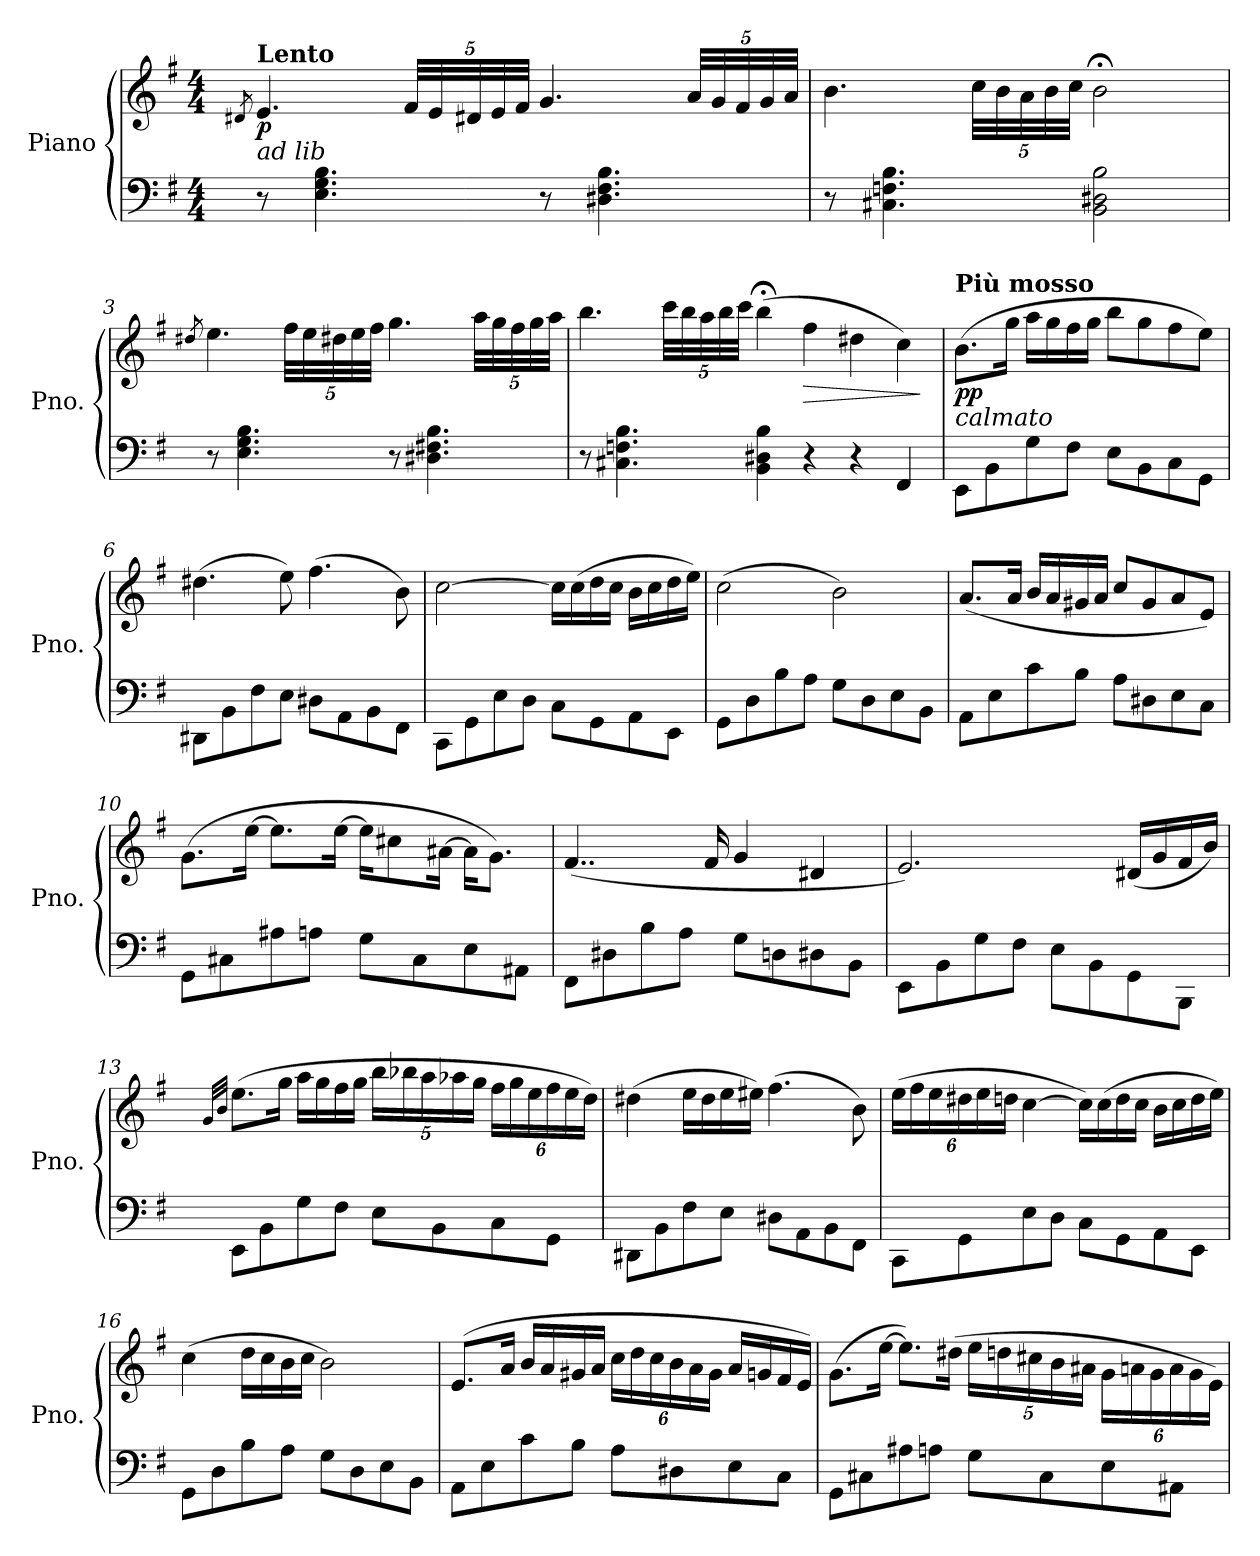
**kern	**kern	**dynam
*part1	*part1	*part1
*staff2	*staff1	*staff1/2
*I"Piano	*	*
*I'Pno.	*	*
*clefF4	*clefG2	*
*k[f#]	*k[f#]	*
*M4/4	*M4/4	*
*MM45	*MM45	*
=1	=1	=1
.	8qd#X/	.
!	!LO:TX:a:B:t=Lento	!
!	!LO:TX:b:i:t=ad lib	!
!	!	!LO:DY:b
8r	4.e/	p
4.E\ 4.G\ 4.B\	.	.
*	*Xbrackettup	*
.	40f#/LLL	.
.	40e/	.
.	40d#/	.
.	40e/	.
.	40f#/JJJ	.
8r	4.g/	.
4.D#X\ 4.F#\ 4.B\	.	.
.	40a/LLL	.
.	40g/	.
.	40f#/	.
.	40g/	.
.	40a/JJJ	.
=2	=2	=2
8r	4.b\	.
4.C#X\ 4.Fn\ 4.B\	.	.
.	40cc\LLL	.
.	40b\	.
.	40a\	.
.	40b\	.
.	40cc\JJJ	.
2BB\ 2D#X\ 2B\	2b;<\	.
=3	=3	=3
.	8qdd#X/	.
8r	4.ee\	.
4.E\ 4.G\ 4.B\	.	.
.	40ff#\LLL	.
.	40ee\	.
.	40dd#\	.
.	40ee\	.
.	40ff#\JJJ	.
8r	4.gg\	.
4.D#X\ 4.F#X\ 4.B\	.	.
.	40aa\LLL	.
.	40gg\	.
.	40ff#\	.
.	40gg\	.
.	40aa\JJJ	.
=4	=4	=4
8r	4.bb\	.
4.C#X\ 4.Fn\ 4.B\	.	.
.	40ccc\LLL	.
.	40bb\	.
.	40aa\	.
.	40bb\	.
.	40ccc\JJJ	.
4BB\ 4D#X\ 4B\	(>4bb;<\	.
!	!	!LO:HP:b
4r	4ff#!\	>
4r	4dd#X!\	.
4FF#!/	4cc!\)	.
.	.	]
!!LO:LB:g=z
=5	=5	=5
*	*MM60	*
!	!LO:TX:a:B:t=Più mosso	!
!	!LO:TX:b:i:t=calmato	!
!	!	!LO:DY:b
8EE\L	(>8.b\L	pp
8BB\	.	.
.	16gg\Jk	.
8G\	16aa\LL	.
.	16gg\	.
8F#\J	16ff#\	.
.	16gg\JJ	.
8E\L	8bb\L	.
8BB\	8gg\	.
8C\	8ff#\	.
8GG\J	8ee\J)	.
=6	=6	=6
8DD#X\L	(>4.dd#X\	.
8BB\	.	.
8F#\	.	.
8E\J	8ee\)	.
8D#X\L	(>4.ff#\	.
8AA\	.	.
8BB\	.	.
8FF#\J	8b\)	.
=7	=7	=7
8CC\L	[2cc\	.
8GG\	.	.
8E\	.	.
8D\J	.	.
8C\L	16cc\LL]	.
.	(>16cc\	.
8GG\	16dd\	.
.	16cc\JJ	.
8AA\	16b\LL	.
.	16cc\	.
8EE\J	16dd\	.
.	16ee\JJ)	.
=8	=8	=8
8GG\L	(>2cc\	.
8D\	.	.
8B\	.	.
8A\J	.	.
8G\L	2b\)	.
8D\	.	.
8E\	.	.
8BB\J	.	.
!!LO:LB:g=z
=9	=9	=9
8AA\L	(>8.a/L	.
8E\	.	.
.	16a/Jk	.
8c\	16b/LL	.
.	16a/	.
8B\J	16g#X/	.
.	16a/JJ	.
8A\L	8cc/L	.
8D#X\	8g#/	.
8E\	8a/	.
8C\J	8e/J)	.
=10	=10	=10
8GG\L	(>8.g\L	.
8C#X\	.	.
.	[16ee\Jk	.
8A#X\	8.ee\L]	.
8An\J	.	.
.	[16ee\Jk	.
8G\L	16ee\KL]	.
.	8cc#X\	.
8C#\	.	.
.	[16a#X\Jk	.
8E\	16a#\KL]	.
.	8.g\J)	.
8AA#X\J	.	.
=11	=11	=11
8FF#\L	(<4..f#/	.
8D#X\	.	.
8B\	.	.
8A\J	.	.
.	16f#/	.
8G\L	4g/	.
8Dn\	.	.
8D#X\	4d#X/	.
8BB\J	.	.
=12	=12	=12
8EE\L	2.e/)	.
8BB\	.	.
8G\	.	.
8F#\J	.	.
8E\L	.	.
8BB\	.	.
8GG\	(<16d#X/LL	.
.	16g/	.
8BBB\J	16f#/	.
.	16b/JJ)	.
!!LO:LB:g=z
=13	=13	=13
*	*^	*
.	32qg/LLL	8qg\Lyy	.
.	32qb/JJJ	8qb\Jyy	.
8EE\L	(>8.ee\L	8.ee\yy	.
8BB\	.	.	.
.	16gg\Jk	2ryy	.
8G\	16aa\LL	.	.
.	16gg\	.	.
8F#\J	16ff#\	.	.
.	16gg\JJ	.	.
8E\L	20bb\LL	.	.
.	20bb-X\	.	.
.	20aa\	.	.
8BB\	.	.	.
.	20aa-X\	.	.
.	.	4ryy	.
.	20gg\JJ	.	.
8C\	24ff#\LL	.	.
.	24gg\	.	.
.	24ee\	.	.
8GG\J	24ff#\	.	.
.	24ee\	.	.
.	.	16ryy	.
.	24dd\JJ)	.	.
*	*v	*v	*
=14	=14	=14
8DD#X\L	(>4dd#X\	.
8BB\	.	.
8F#\	16ee\LL	.
.	16dd#\	.
8E\J	16ee\	.
.	16ee#X\JJ)	.
8D#X\L	(>4.ff#\	.
8AA\	.	.
8BB\	.	.
8FF#\J	8b\)	.
=15	=15	=15
8CC\L	(>24ee\LL	.
.	24ff#\	.
.	24ee\	.
8GG\	24dd#X\	.
.	24ee\	.
.	24ddn\JJ	.
8E\	[4cc\	.
8D\J	.	.
8C\L	16cc\LL])	.
.	(>16cc\	.
8GG\	16dd\	.
.	16cc\JJ	.
8AA\	16b\LL	.
.	16cc\	.
8EE\J	16dd\	.
.	16ee\JJ)	.
!!LO:LB:g=z
=16	=16	=16
8GG\L	(>4cc\	.
8D\	.	.
8B\	16dd\LL	.
.	16cc\	.
8A\J	16b\	.
.	16cc\JJ	.
8G\L	2b\)	.
8D\	.	.
8E\	.	.
8BB\J	.	.
=17	=17	=17
8AA\L	(>8.e/L	.
8E\	.	.
.	16a/Jk	.
8c\	16b/LL	.
.	16a/	.
8B\J	16g#X/	.
.	16a/JJ	.
8A\L	24cc\LL	.
.	24dd\	.
.	24cc\	.
8D#X\	24b\	.
.	24a\	.
.	24g#\JJ	.
8E\	16a/LL	.
.	16gn/	.
8C\J	16f#/	.
.	16e/JJ)	.
=18	=18	=18
8GG\L	(>8.g\L	.
8C#X\	.	.
.	[16ee\Jk	.
8A#X\	8.ee\L])	.
8An\J	.	.
.	(>16dd#X\Jk	.
8G\L	20ee\LL	.
.	20ddn\	.
.	20cc#X\	.
8C#\	.	.
.	20b\	.
.	20a#X\JJ	.
8E\	24g\LL	.
.	24an\	.
.	24g\	.
8AA#X\J	24a\	.
.	24g\	.
.	24e\JJ)	.
=	=	=
*-	*-	*-
